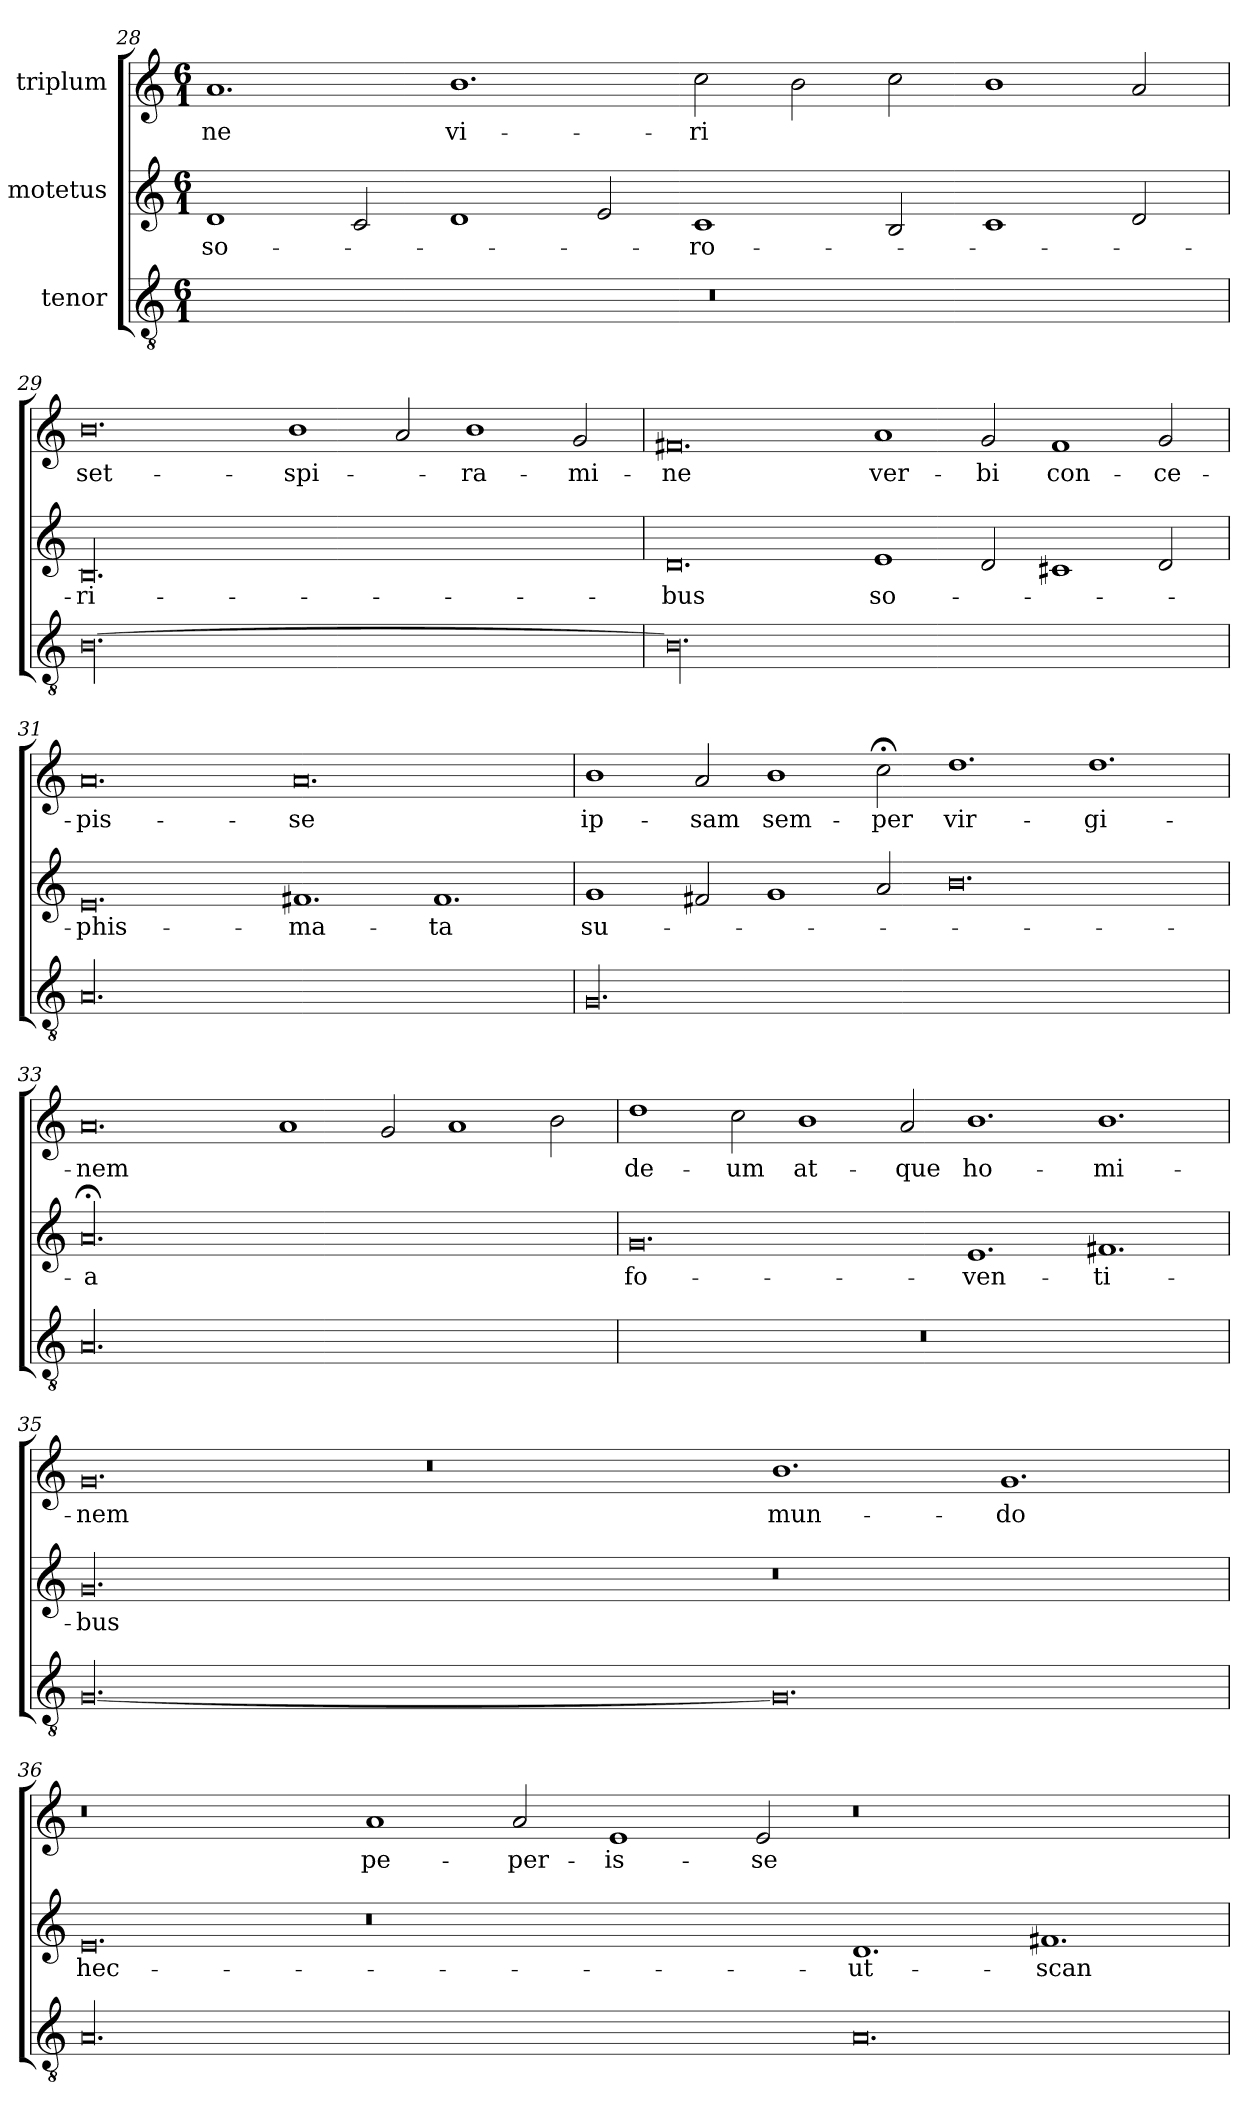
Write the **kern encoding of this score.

**kern	**kern	**text	**kern	**text
*part3	*part2	*part2	*part1	*part1
*staff3	*staff2	*staff2	*staff1	*staff1
*I"tenor	*I"motetus	*	*I"triplum	*
*clefGv2	*clefG2	*	*clefG2	*
*k[]	*k[]	*	*k[]	*
*C:	*C:	*	*C:	*
*M6/1	*M6/1	*	*M6/1	*
=28	=28	=28	=28	=28
00.r	1d/	so-	1.a/	-ne
.	2c/	.	.	.
.	1d/	.	1.b\	vi-
.	2e/	.	.	.
.	1c/	-ro-	2cc\	-ri
.	.	.	2b\	.
.	2B/	.	2cc\	.
.	1c/	.	1b\	.
.	2d/	.	2a/	.
=29	=29	=29	=29	=29
[00.B\	00.B/	-ri-	0.b\	set-
.	.	.	1b\	spi-
.	.	.	2a/	.
.	.	.	1b\	-ra-
.	.	.	2g/	-mi-
=30	=30	=30	=30	=30
00.B\]	0.d/	-bus	0.f#X/	-ne
.	1e/	so-	1a/	ver-
.	2d/	.	2g/	-bi
.	1c#X/	.	1f#/	con-
.	2d/	.	2g/	-ce-
=31	=31	=31	=31	=31
00.A/	0.e/	-phis-	0.a/	-pis-
.	1.f#X/	-ma-	0.a/	-se
.	1.f#/	-ta	.	.
!!LO:PB:g=z
=32	=32	=32	=32	=32
00.G/	1g/	su-	1b\	ip-
.	2f#X/	.	2a/	-sam
.	1g/	.	1b\	sem-
.	2a/	.	2cc;<\	-per
.	0.b\	.	1.dd\	vir-
.	.	.	1.dd\	-gi-
=33	=33	=33	=33	=33
00.A/	00.a;</	-a	0.a/	-nem
.	.	.	1a/	.
.	.	.	2g/	.
.	.	.	1a/	.
.	.	.	2b\	.
=34	=34	=34	=34	=34
00.r	0.g/	fo-	1dd\	de-
.	.	.	2cc\	-um
.	.	.	1b\	at-
.	.	.	2a/	-que
.	1.e/	-ven-	1.b\	ho-
.	1.f#X/	-ti-	1.b\	-mi-
=35	=35	=35	=35	=35
[00.Gi/	00.g/	-bus	0.g/	-nem
.	.	.	0.r	.
0.Gi/]	0.r	.	1.b\	mun-
.	.	.	1.g/	-do
=36	=36	=36	=36	=36
00.Ai/	0.e/	hec-	0.r	.
.	0.r	.	1a/	pe-
.	.	.	2a/	-per-
.	.	.	1e/	-is-
.	.	.	2e/	-se
0.Ai/	1.d/	ut-	0.r	.
.	1.f#X/	scan-	.	.
=	=	=	=	=
*-	*-	*-	*-	*-
